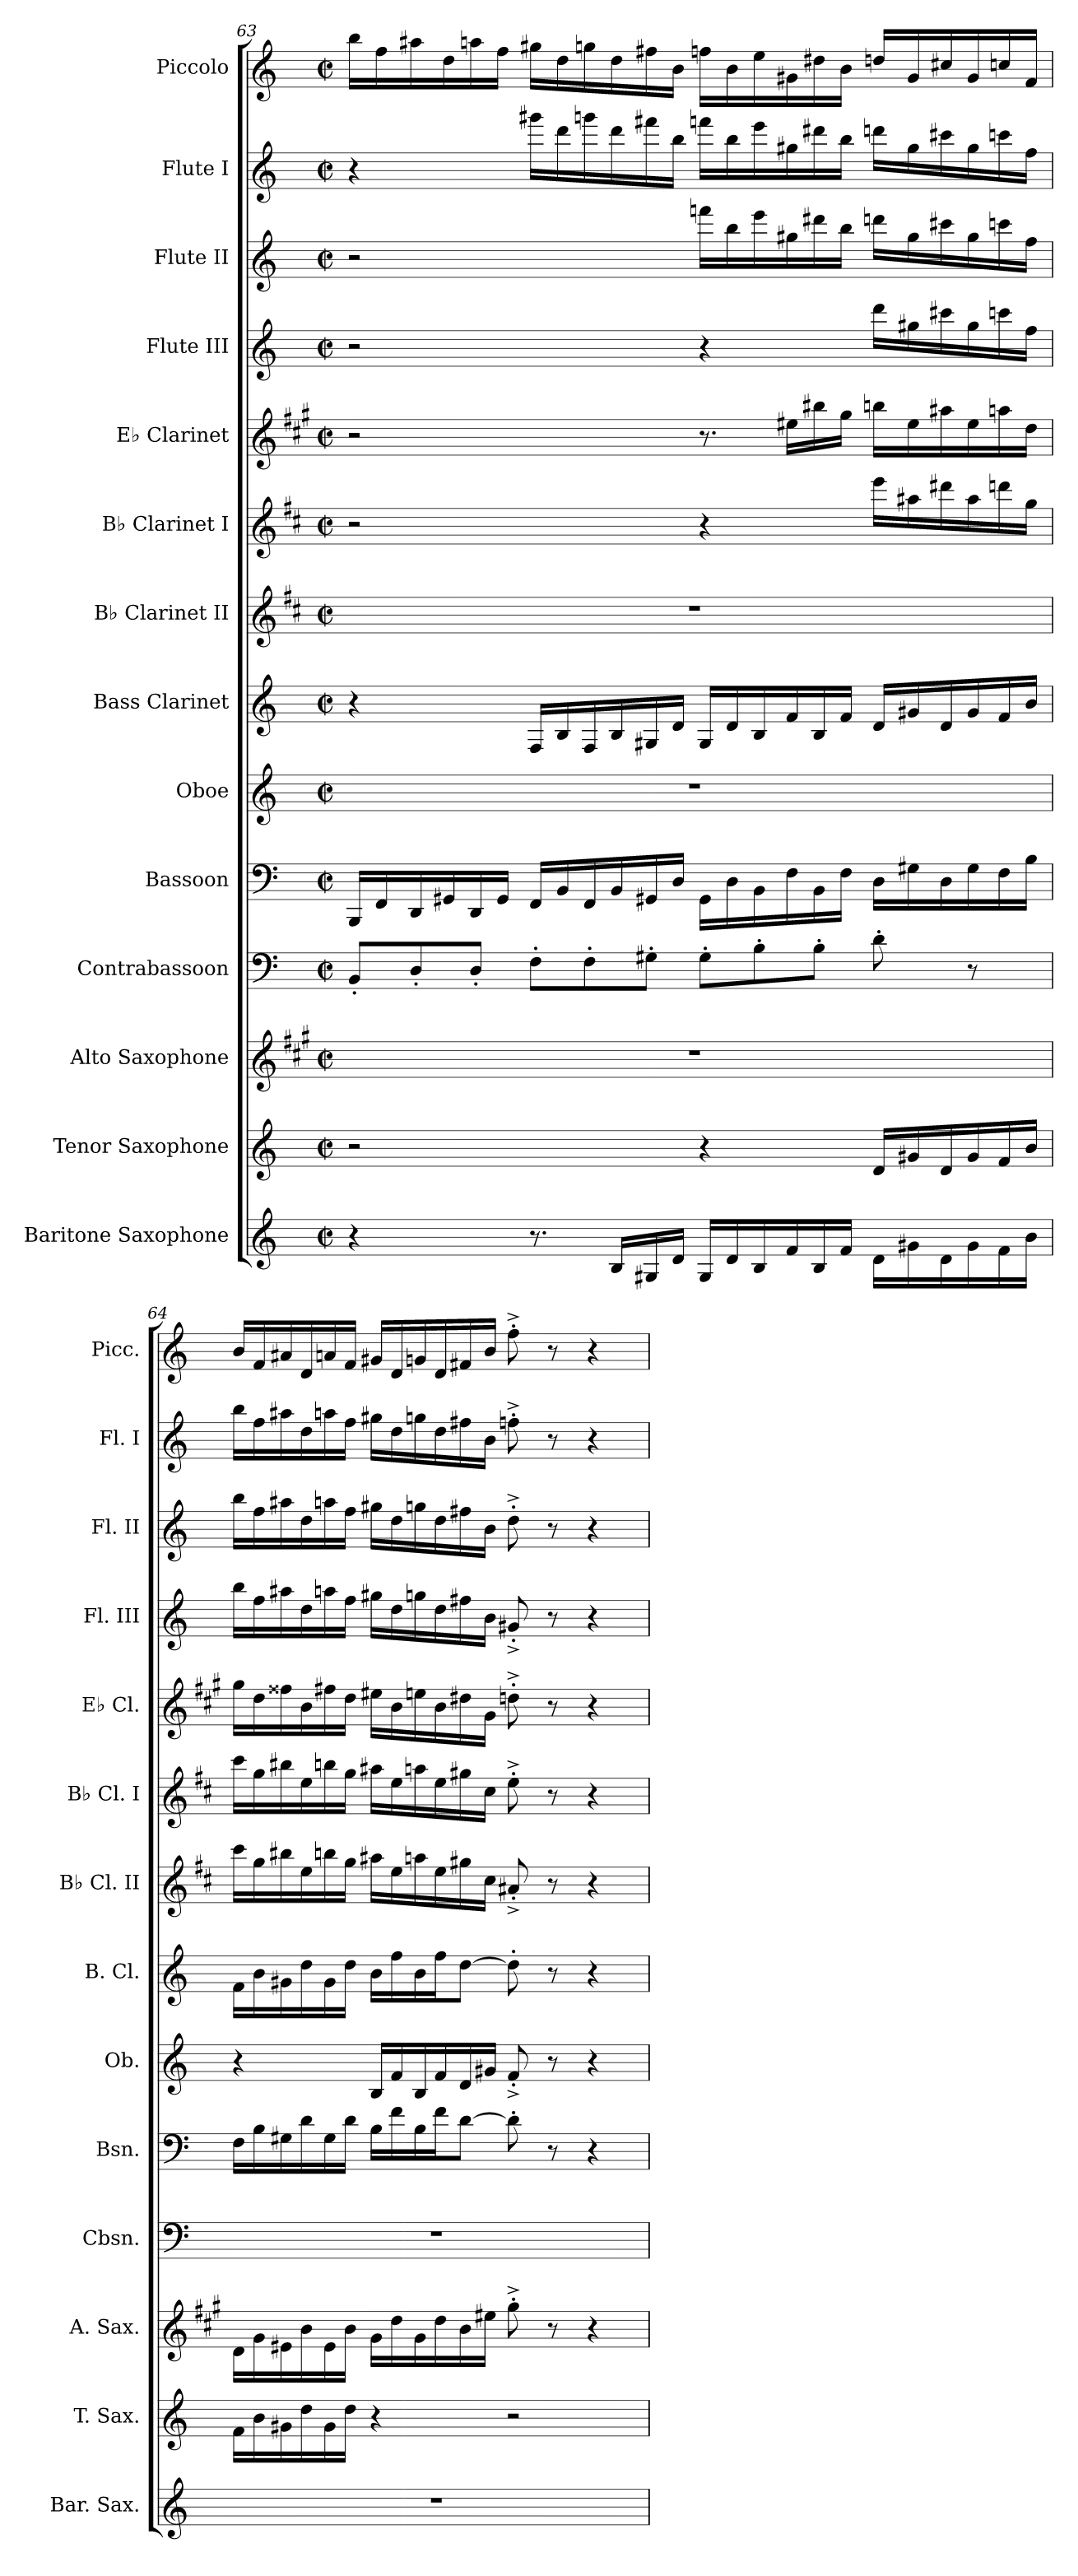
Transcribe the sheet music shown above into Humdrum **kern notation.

**kern	**kern	**kern	**kern	**kern	**kern	**kern	**kern	**kern	**kern	**kern	**kern	**kern	**kern
*part14	*part13	*part12	*part11	*part10	*part9	*part8	*part7	*part6	*part5	*part4	*part3	*part2	*part1
*staff14	*staff13	*staff12	*staff11	*staff10	*staff9	*staff8	*staff7	*staff6	*staff5	*staff4	*staff3	*staff2	*staff1
*I"Baritone Saxophone	*I"Tenor Saxophone	*I"Alto Saxophone	*I"Contrabassoon	*I"Bassoon	*I"Oboe	*I"Bass Clarinet	*I"B♭ Clarinet II	*I"B♭ Clarinet I	*I"E♭ Clarinet	*I"Flute III	*I"Flute II	*I"Flute I	*I"Piccolo
*I'Bar. Sax.	*I'T. Sax.	*I'A. Sax.	*I'Cbsn.	*I'Bsn.	*I'Ob.	*I'B. Cl.	*I'B♭ Cl. II	*I'B♭ Cl. I	*I'E♭ Cl.	*I'Fl. III	*I'Fl. II	*I'Fl. I	*I'Picc.
!!LO:PB:g=z
*clefG2	*clefG2	*clefG2	*clefF4	*clefF4	*clefG2	*clefG2	*clefG2	*clefG2	*clefG2	*clefG2	*clefG2	*clefG2	*clefG2
*ITrd12c21	*ITrd8c14	*ITrd5c9	*ITrd7c12	*	*	*ITrd8c14	*ITrd1c2	*ITrd1c2	*ITrd-2c-3	*	*	*	*ITrd-7c-12
*k[]	*k[]	*k[]	*k[]	*k[]	*k[]	*k[]	*k[]	*k[]	*k[]	*k[]	*k[]	*k[]	*k[]
*M2/2	*M2/2	*M2/2	*M2/2	*M2/2	*M2/2	*M2/2	*M2/2	*M2/2	*M2/2	*M2/2	*M2/2	*M2/2	*M2/2
*met(c|)	*met(c|)	*met(c|)	*met(c|)	*met(c|)	*met(c|)	*met(c|)	*met(c|)	*met(c|)	*met(c|)	*met(c|)	*met(c|)	*met(c|)	*met(c|)
*	*	*	*Xtuplet	*Xtuplet	*	*	*	*	*	*	*	*	*Xtuplet
=63	=63	=63	=63	=63	=63	=63	=63	=63	=63	=63	=63	=63	=63
4r	2r	1r	12BBB'/L	24BBB/LL	1r	4r	1r	2r	2r	2r	2r	4r	24bbb\LL
.	.	.	.	24FF/	.	.	.	.	.	.	.	.	24fff\
.	.	.	12DD'/	24DD/	.	.	.	.	.	.	.	.	24aaa#X\
.	.	.	.	24GG#X/	.	.	.	.	.	.	.	.	24ddd\
.	.	.	12DD'/J	24DD/	.	.	.	.	.	.	.	.	24aaan\
.	.	.	.	24GG#/JJ	.	.	.	.	.	.	.	.	24fff\JJ
*Xtuplet	*	*	*	*	*	*Xtuplet	*	*	*	*	*	*Xtuplet	*
12.r	.	.	12FF'\L	24FF/LL	.	24FF/LL	.	.	.	.	.	24ggg#X\LL	24ggg#X\LL
.	.	.	.	24BB/	.	24BB/	.	.	.	.	.	24ddd\	24ddd\
.	.	.	12FF'\	24FF/	.	24FF/	.	.	.	.	.	24gggn\	24gggn\
24BB/LL	.	.	.	24BB/	.	24BB/	.	.	.	.	.	24ddd\	24ddd\
24GG#X/	.	.	12GG#X'\J	24GG#X/	.	24GG#X/	.	.	.	.	.	24fff#X\	24fff#X\
24D/JJ	.	.	.	24D/JJ	.	24D/JJ	.	.	.	.	.	24bb\JJ	24bb\JJ
*	*	*	*	*	*	*	*	*	*Xtuplet	*	*Xtuplet	*	*
24GG#/LL	4r	.	12GG#'\L	24GG#\LL	.	24GG#/LL	.	4r	12.r	4r	24fffn\LL	24fffn\LL	24fffn\LL
24D/	.	.	.	24D\	.	24D/	.	.	.	.	24bb\	24bb\	24bb\
24BB/	.	.	12BB'\	24BB\	.	24BB/	.	.	.	.	24eee\	24eee\	24eee\
24F/	.	.	.	24F\	.	24F/	.	.	24gg#X\LL	.	24gg#X\	24gg#X\	24gg#X\
24BB/	.	.	12BB'\J	24BB\	.	24BB/	.	.	24ddd#X\	.	24ddd#X\	24ddd#X\	24ddd#X\
24F/JJ	.	.	.	24F\JJ	.	24F/JJ	.	.	24bb\JJ	.	24bb\JJ	24bb\JJ	24bb\JJ
*	*Xtuplet	*	*	*	*	*	*	*Xtuplet	*	*Xtuplet	*	*	*
24D\LL	24D/LL	.	8D'\	24D\LL	.	24D/LL	.	24ddd\LL	24dddn\LL	24ddd\LL	24dddn\LL	24dddn\LL	24dddn/LL
24G#X\	24G#X/	.	.	24G#X\	.	24G#X/	.	24gg#X\	24gg#\	24gg#X\	24gg#\	24gg#\	24gg#/
24D\	24D/	.	.	24D\	.	24D/	.	24ccc#X\	24ccc#X\	24ccc#X\	24ccc#X\	24ccc#X\	24ccc#X/
24G#\	24G#/	.	8r	24G#\	.	24G#/	.	24gg#\	24gg#\	24gg#\	24gg#\	24gg#\	24gg#/
24F\	24F/	.	.	24F\	.	24F/	.	24cccn\	24cccn\	24cccn\	24cccn\	24cccn\	24cccn/
24B\JJ	24B/JJ	.	.	24B\JJ	.	24B/JJ	.	24ff\JJ	24ff\JJ	24ff\JJ	24ff\JJ	24ff\JJ	24ff/JJ
=64	=64	=64	=64	=64	=64	=64	=64	=64	=64	=64	=64	=64	=64
*	*	*Xtuplet	*	*	*	*	*Xtuplet	*	*	*	*	*	*
1r	24F\LL	24F\LL	1r	24F\LL	4r	24F\LL	24bb\LL	24bb\LL	24bb\LL	24bb\LL	24bb\LL	24bb\LL	24bb/LL
.	24B\	24B\	.	24B\	.	24B\	24ff\	24ff\	24ff\	24ff\	24ff\	24ff\	24ff/
.	24G#X\	24G#X\	.	24G#X\	.	24G#X\	24aa#X\	24aa#X\	24aa#X\	24aa#X\	24aa#X\	24aa#X\	24aa#X/
.	24d\	24d\	.	24d\	.	24d\	24dd\	24dd\	24dd\	24dd\	24dd\	24dd\	24dd/
.	24G#\	24G#\	.	24G#\	.	24G#\	24aan\	24aan\	24aan\	24aan\	24aan\	24aan\	24aan/
.	24d\JJ	24d\JJ	.	24d\JJ	.	24d\JJ	24ff\JJ	24ff\JJ	24ff\JJ	24ff\JJ	24ff\JJ	24ff\JJ	24ff/JJ
*	*	*	*	*	*Xtuplet	*	*	*	*	*	*	*	*
.	4r	24B\LL	.	24B\LL	24B/LL	24B\LL	24gg#X\LL	24gg#X\LL	24gg#X\LL	24gg#X\LL	24gg#X\LL	24gg#X\LL	24gg#X/LL
.	.	24f\	.	24f\	24f/	24f\	24dd\	24dd\	24dd\	24dd\	24dd\	24dd\	24dd/
.	.	24B\	.	24B\	24B/	24B\	24ggn\	24ggn\	24ggn\	24ggn\	24ggn\	24ggn\	24ggn/
.	.	24f\	.	24f\J	24f/	24f\J	24dd\	24dd\	24dd\	24dd\	24dd\	24dd\	24dd/
.	.	24d\	.	[12d\J	24d/	[12d\J	24ff#X\	24ff#X\	24ff#X\	24ff#X\	24ff#X\	24ff#X\	24ff#X/
.	.	24g#X\JJ	.	.	24g#X/JJ	.	24b\JJ	24b\JJ	24b\JJ	24b\JJ	24b\JJ	24b\JJ	24bb/JJ
.	2r	8b'^\	.	8d'\]	8f'^/	8d'\]	8g#X'^/	8dd'^\	8ffn'^\	8g#X'^/	8dd'^\	8ffn'^\	8fff'^\
.	.	8r	.	8r	8r	8r	8r	8r	8r	8r	8r	8r	8r
.	.	4r	.	4r	4r	4r	4r	4r	4r	4r	4r	4r	4r
=	=	=	=	=	=	=	=	=	=	=	=	=	=
*-	*-	*-	*-	*-	*-	*-	*-	*-	*-	*-	*-	*-	*-
